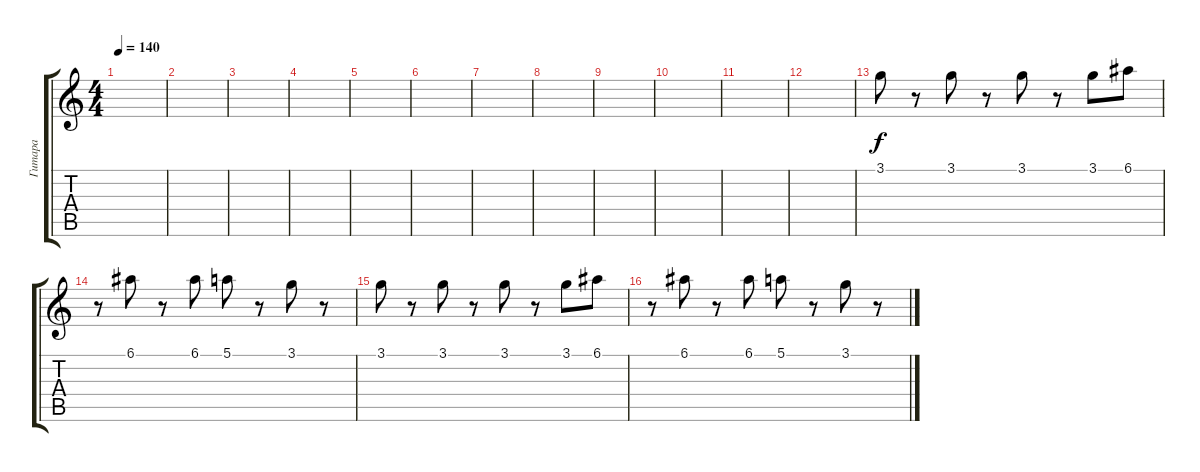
\track ("Гитара" "Гитара") {instrument electricguitarclean}
\staff {score tabs}
\tuning (E4 B3 G3 D3 A2 E2) {hide}
\ts (4 4)
\tempo 140
\clef g2
\ks c
|
|
|
|
|
|
|
|
|
|
|
|
3.1.8 r.8 3.1.8 r.8 3.1.8 r.8 3.1.8 6.1.8 |
r.8 6.1.8 r.8 6.1.8 5.1.8 r.8 3.1.8 r.8 |
3.1.8 r.8 3.1.8 r.8 3.1.8 r.8 3.1.8 6.1.8 |
r.8 6.1.8 r.8 6.1.8 5.1.8 r.8 3.1.8 r.8
